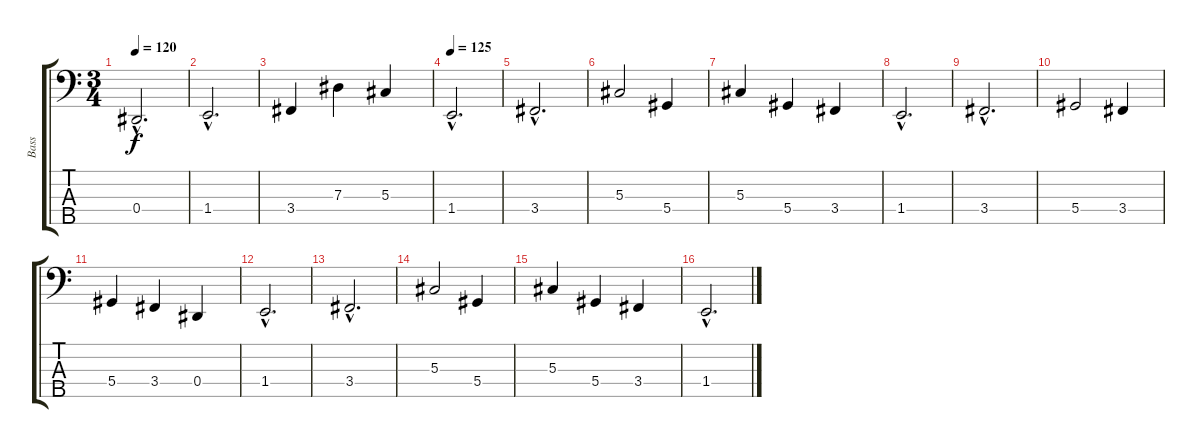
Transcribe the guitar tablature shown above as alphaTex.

\track ("Bass" "Bass") {instrument electricbasspick}
\staff {score tabs}
\tuning (Gb2 Db2 Ab1 Eb1 Bb0) {hide}
\ts (3 4)
\tempo 120
\clef f4
\ks c
0.4{hac}.2{d dy f} |
1.4{hac}.2{d} |
3.4.4 7.3.4 5.3.4 |
\tempo 125
1.4{hac}.2{d} |
3.4{hac}.2{d} |
5.3.2 5.4.4 |
5.3.4 5.4.4 3.4.4 |
1.4{hac}.2{d} |
3.4{hac}.2{d} |
5.4.2 3.4.4 |
5.4.4 3.4.4 0.4.4 |
1.4{hac}.2{d} |
3.4{hac}.2{d} |
5.3.2 5.4.4 |
5.3.4 5.4.4 3.4.4 |
1.4{hac}.2{d}
